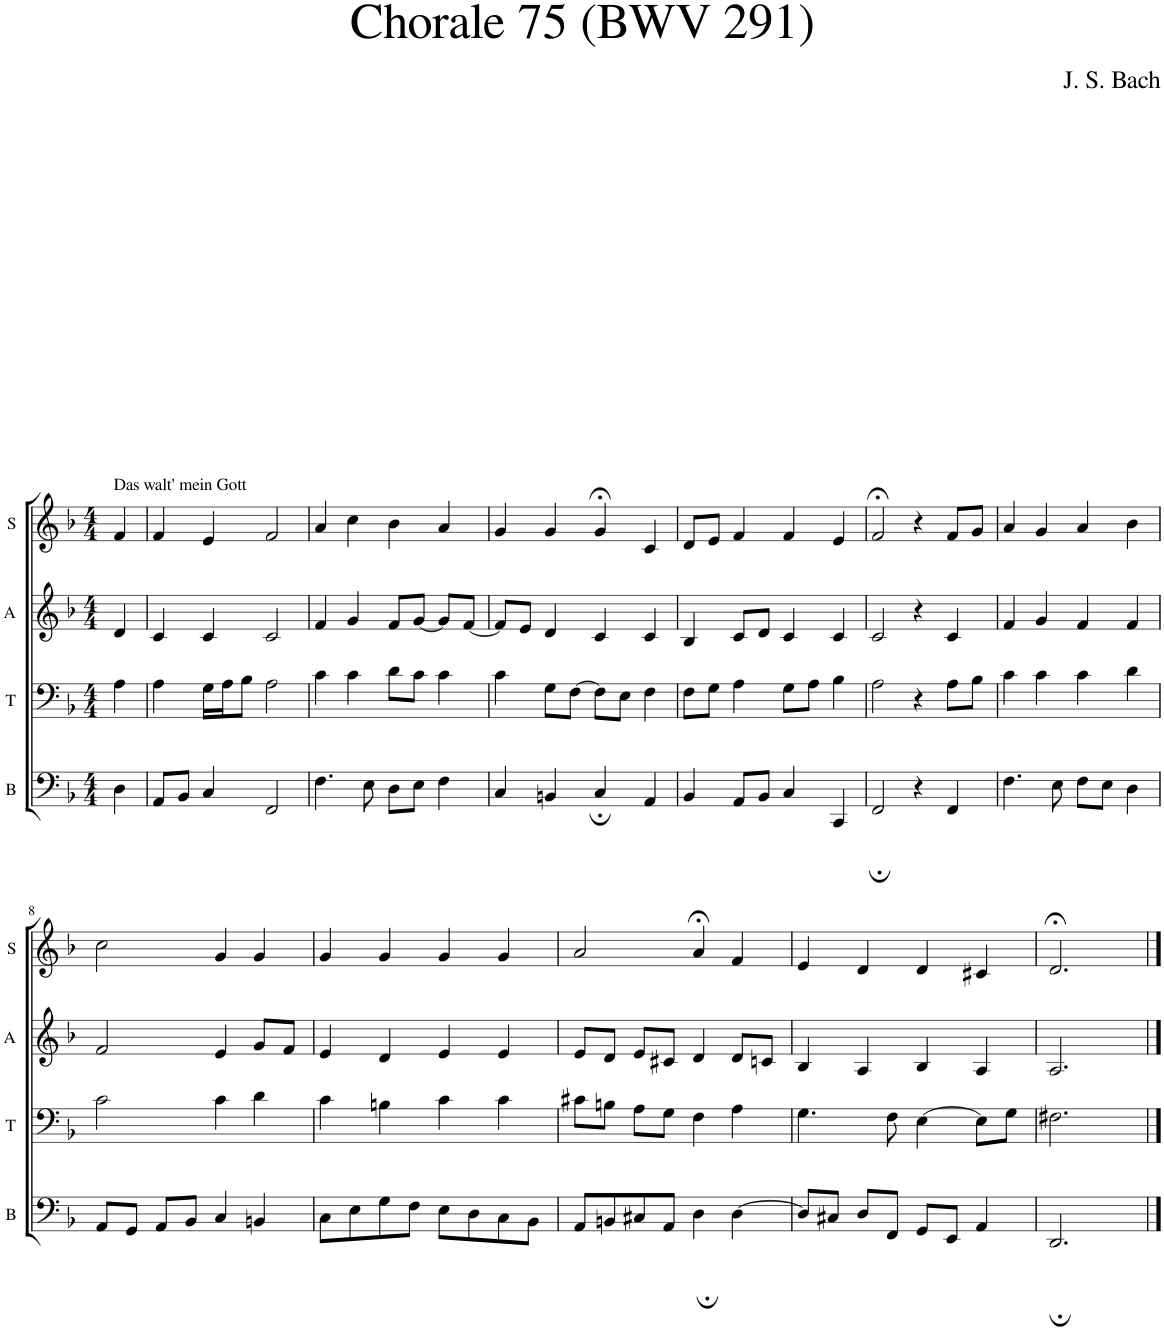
**kern	**kern	**kern	**kern
*part4	*part3	*part2	*part1
*staff4	*staff3	*staff2	*staff1
*I"B	*I"T	*I"A	*I"S
*I'B	*I'T	*I'A	*I'S
*clefF4	*clefF4	*clefG2	*clefG2
*k[b-]	*k[b-]	*k[b-]	*k[b-]
*M4/4	*M4/4	*M4/4	*M4/4
=1	=1	=1	=1
!	!	!	!LO:TX:a:t=Das walt' mein Gott
4D\	4A\	4d/	4f/
=2	=2	=2	=2
8AA/L	4A\	4c/	4f/
8BB-/J	.	.	.
4C/	16G\LL	4c/	4e/
.	16A\J	.	.
.	8B-\J	.	.
2FF/	2A\	2c/	2f/
=3	=3	=3	=3
4.F\	4c\	4f/	4a/
.	4c\	4g/	4cc\
8E\	.	.	.
8D\L	8d\L	8f/L	4b-\
8E\J	8c\J	[8g/J	.
4F\	4c\	8g/L]	4a/
.	.	[8f/J	.
=4	=4	=4	=4
4C/	4c\	8f/L]	4g/
.	.	8e/J	.
4BBn/	8G\L	4d/	4g/
.	[8F\J	.	.
4C;/	8F\L]	4c/	4g;</
.	8E\J	.	.
4AA/	4F\	4c/	4c/
=5	=5	=5	=5
4BB-/	8F\L	4B-/	8d/L
.	8G\J	.	8e/J
8AA/L	4A\	8c/L	4f/
8BB-/J	.	8d/J	.
4C/	8G\L	4c/	4f/
.	8A\J	.	.
4CC/	4B-\	4c/	4e/
=6	=6	=6	=6
2FF;/	2A\	2c/	2f;</
4r	4r	4r	4r
4FF/	8A\L	4c/	8f/L
.	8B-\J	.	8g/J
=7	=7	=7	=7
4.F\	4c\	4f/	4a/
.	4c\	4g/	4g/
8E\	.	.	.
8F\L	4c\	4f/	4a/
8E\J	.	.	.
4D\	4d\	4f/	4b-\
!!LO:LB:g=z
=8	=8	=8	=8
8AA/L	2c\	2f/	2cc\
8GG/J	.	.	.
8AA/L	.	.	.
8BB-/J	.	.	.
4C/	4c\	4e/	4g/
4BBn/	4d\	8g/L	4g/
.	.	8f/J	.
=9	=9	=9	=9
8C\L	4c\	4e/	4g/
8E\	.	.	.
8G\	4Bn\	4d/	4g/
8F\J	.	.	.
8E\L	4c\	4e/	4g/
8D\	.	.	.
8C\	4c\	4e/	4g/
8BB-\J	.	.	.
=10	=10	=10	=10
8AA/L	8c#X\L	8e/L	2a/
8BBn/	8Bn\J	8d/J	.
8C#X/	8A\L	8e/L	.
8AA/J	8G\J	8c#X/J	.
4D;\	4F\	4d/	4a;</
[4D\	4A\	8d/L	4f/
.	.	8cn/J	.
=11	=11	=11	=11
8D/L]	4.G\	4B-/	4e/
8C#X/J	.	.	.
8D/L	.	4A/	4d/
8FF/J	8F\	.	.
8GG/L	[4E\	4B-/	4d/
8EE/J	.	.	.
4AA/	8E\L]	4A/	4c#X/
.	8G\J	.	.
=12	=12	=12	=12
2.DD;/	2.F#X\	2.A/	2.d;</
4ryy	4ryy	4ryy	4ryy
==	==	==	==
*-	*-	*-	*-
